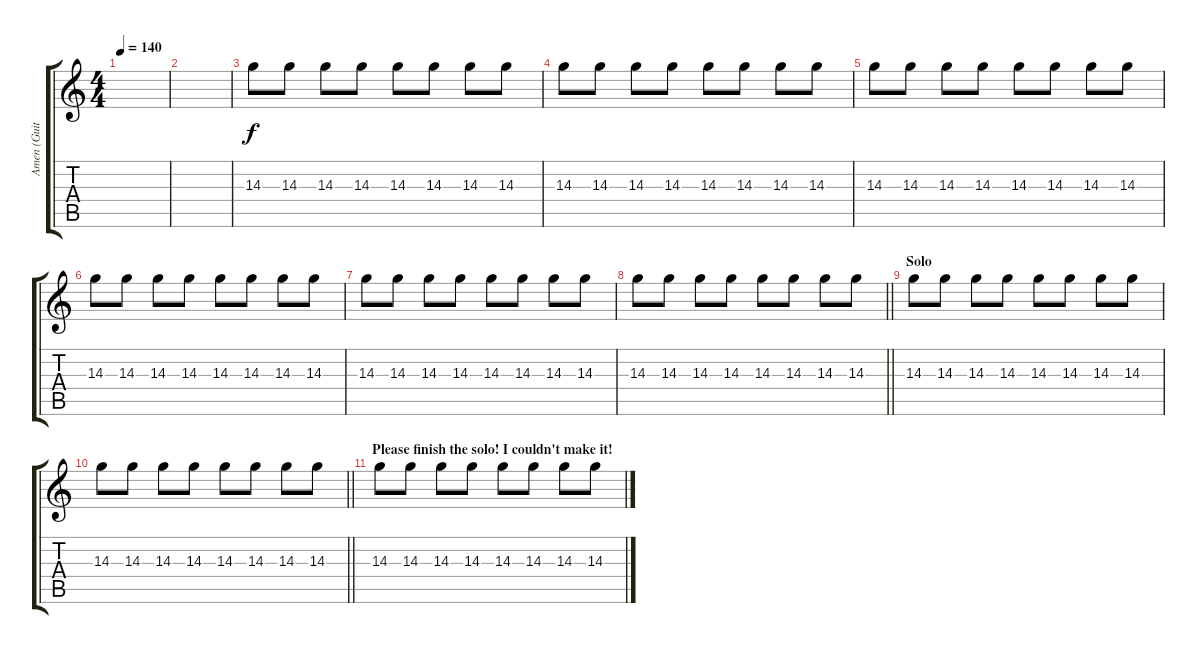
\track ("Amen (Guitar Studio 1)" "Amen (Guit") {instrument distortionguitar}
\staff {score tabs}
\tuning (D4 A3 F3 C3 G2 D2) {hide}
\ts (4 4)
\tempo 140
\clef g2
\ks c
|
|
14.3.8 14.3.8 14.3.8 14.3.8 14.3.8 14.3.8 14.3.8 14.3.8 |
14.3.8 14.3.8 14.3.8 14.3.8 14.3.8 14.3.8 14.3.8 14.3.8 |
14.3.8 14.3.8 14.3.8 14.3.8 14.3.8 14.3.8 14.3.8 14.3.8 |
14.3.8 14.3.8 14.3.8 14.3.8 14.3.8 14.3.8 14.3.8 14.3.8 |
14.3.8 14.3.8 14.3.8 14.3.8 14.3.8 14.3.8 14.3.8 14.3.8 |
\barLineRight lightlight
14.3.8 14.3.8 14.3.8 14.3.8 14.3.8 14.3.8 14.3.8 14.3.8 |
\section ("" "Solo")
14.3.8 14.3.8 14.3.8 14.3.8 14.3.8 14.3.8 14.3.8 14.3.8 |
\barLineRight lightlight
14.3.8 14.3.8 14.3.8 14.3.8 14.3.8 14.3.8 14.3.8 14.3.8 |
\section ("" "Please finish the solo! I couldn't make it!")
14.3.8 14.3.8 14.3.8 14.3.8 14.3.8 14.3.8 14.3.8 14.3.8
